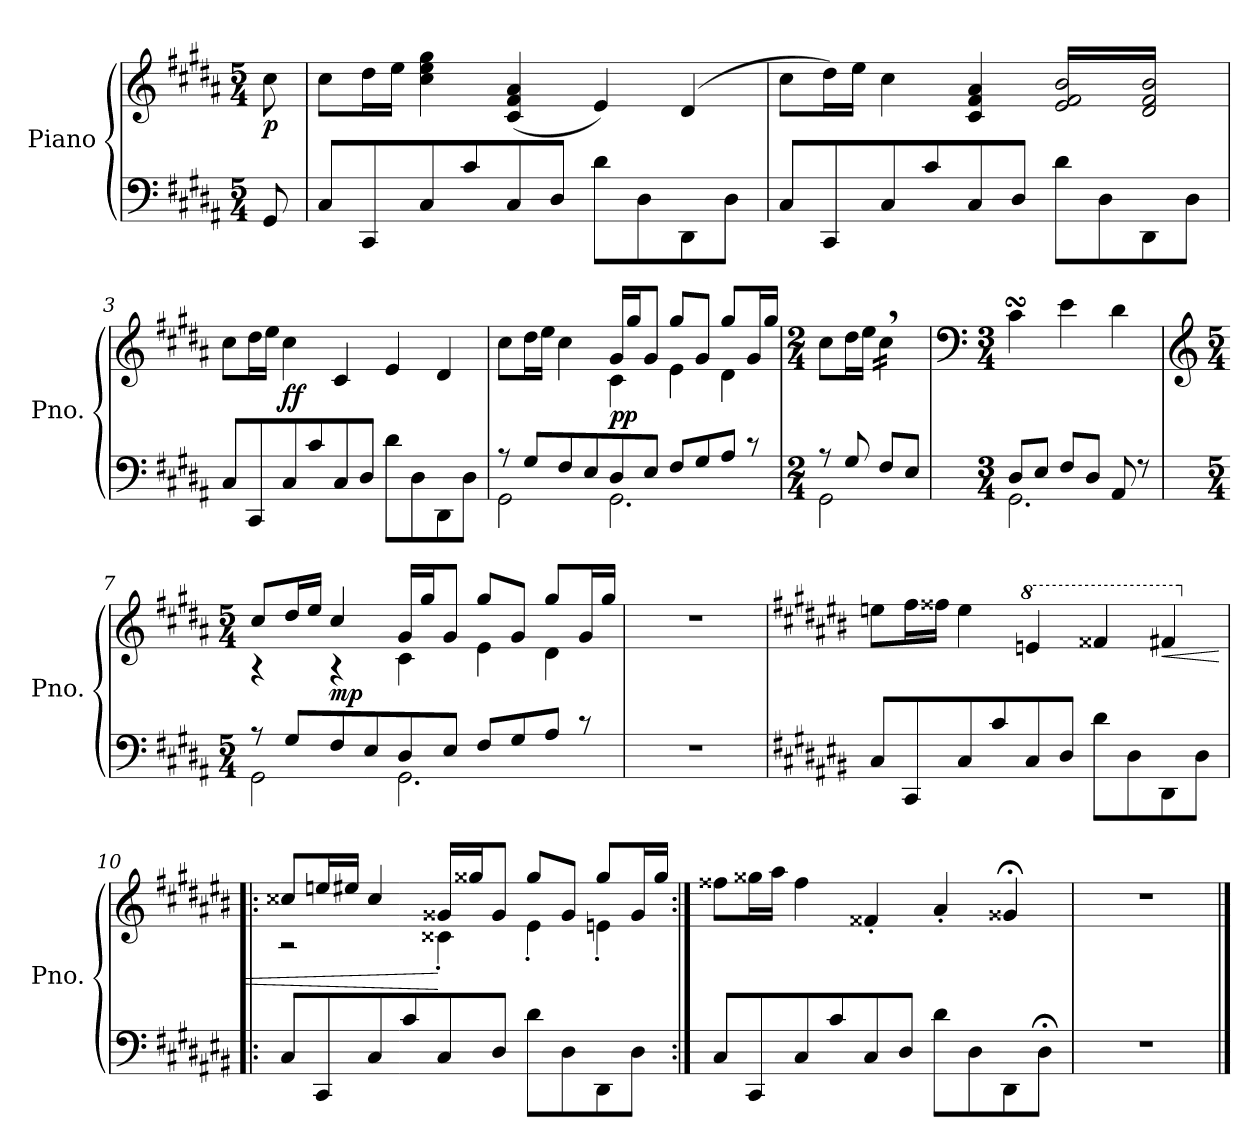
**kern	**kern	**dynam
*part1	*part1	*part1
*staff2	*staff1	*staff1/2
*I"Piano	*	*
*I'Pno.	*	*
*clefF4	*clefG2	*
*k[f#c#g#d#a#]	*k[f#c#g#d#a#]	*
*M5/4	*M5/4	*
*MM120	*MM120	*
=	=	=
!	!	!LO:DY:b
8GG#/	8cc#\	p
=1	=1	=1
8C#/L	8cc#\L	.
8CC#/	16dd#\L	.
.	16ee\JJ	.
8C#/	4cc#\ 4ee\ 4gg#\	.
8c#/	.	.
8C#/	(<4c#/ 4f#/ 4a#/	.
8D#/J	.	.
8d#\L	4e/)	.
8D#\	.	.
8DD#\	(<4d#/	.
8D#\J	.	.
=2	=2	=2
8C#/L	8cc#\L	.
8CC#/	16dd#\L)	.
.	16ee\JJ	.
8C#/	4cc#\	.
8c#/	.	.
8C#/	4c#/ 4f#/ 4a#/	.
8D#/J	.	.
*	*tremolo	*
8d#\L	16e/ 16f#/ 16b/LL	.
.	16d#/ 16f#/ 16b/	.
8D#\	16e/ 16f#/ 16b/	.
.	16d#/ 16f#/ 16b/	.
8DD#\	16e/ 16f#/ 16b/	.
.	16d#/ 16f#/ 16b/	.
8D#\J	16e/ 16f#/ 16b/	.
.	16d#/ 16f#/ 16b/JJ	.
*	*Xtremolo	*
=3	=3	=3
8C#/L	8cc#\L	.
.	.	.
8CC#/	16dd#\L	.
.	16ee\JJ	.
!	!	!LO:DY:b
8C#/	4cc#\	ff
8c#/	.	.
8C#/	4c#/	.
8D#/J	.	.
8d#\L	4e/	.
8D#\	.	.
8DD#\	4d#/	.
8D#\J	.	.
!!LO:LB:g=z
=4	=4	=4
*^	*^	*
8r	2GG#\	8cc#\L	2ryy	.
8G#/L	.	16dd#\L	.	.
.	.	16ee\JJ	.	.
8F#/	.	4cc#\	.	.
8E/	.	.	.	.
!	!	!	!	!LO:DY:b
8D#/	2.GG#\	16g#/LL	4c#\	pp
.	.	16gg#/J	.	.
8E/J	.	8g#/J	.	.
8F#/L	.	8gg#/L	4e\	.
8G#/	.	8g#/J	.	.
8A#/J	.	8gg#/L	4d#\	.
8r	.	16g#/L	.	.
.	.	16gg#/JJ	.	.
*	*	*v	*v	*
=5	=5	=5	=5
*M2/4	*	*M2/4	*
8r	2GG#\	8cc#\L	.
8G#/	.	16dd#\L	.
.	.	16ee\JJ	.
*	*	*tremolo	*
8F#/L	.	16cc#,\LL	.
.	.	16cc#,\	.
8E/J	.	16cc#,\	.
.	.	16cc#,\JJ	.
*	*	*Xtremolo	*
=6	=6	=6	=6
*	*	*clefF4	*
*M3/4	*	*M3/4	*
8D#/L	2.GG#\	4c#sSSS\	.
8E/J	.	.	.
8F#/L	.	4e\	.
8D#/J	.	.	.
8AA#/	.	4d#\	.
8r	.	.	.
=7	=7	=7	=7
*	*	*clefG2	*
*M5/4	*	*M5/4	*
*	*	*^	*
8r	2GG#\	8cc#/L	4r	.
8G#/L	.	16dd#/L	.	.
.	.	16ee/JJ	.	.
!	!	!	!	!LO:DY:b
8F#/	.	4cc#/	4r	mp
8E/	.	.	.	.
8D#/	2.GG#\	16g#/LL	4c#\	.
.	.	16gg#/J	.	.
8E/J	.	8g#/J	.	.
8F#/L	.	8gg#/L	4e\	.
8G#/	.	8g#/J	.	.
8A#/J	.	8gg#/L	4d#\	.
8r	.	16g#/L	.	.
.	.	16gg#/JJ	.	.
*v	*v	*	*	*
*	*v	*v	*
!!LO:LB:g=z
=8	=8	=8
4%5r	4%5r	.
=9	=9	=9
*k[f#c#g#d#a#e#b#]	*k[f#c#g#d#a#e#b#]	*
8C#/L	8een\L	.
8CC#/	16ff#\L	.
.	16ff##X\JJ	.
8C#/	4ee\	.
8c#/	.	.
*	*8va	*
8C#/	4ee/	.
8D#/J	.	.
8d#\L	4ff##/	.
8D#\	.	.
!	!	!LO:HP:b
8DD#\	4ff#X/	<
8D#\J	.	.
=10!|:	=10!|:	=10!|:
*	*X8va	*
*	*^	*
8C#/L	8cc##X/L	2r	.
8CC#/	16een/L	.	.
.	16ee#X/JJ	.	.
8C#/	4cc##/	.	.
8c#/	.	.	.
8C#/	16g##X/LL	4c##X'\	[
.	16gg##X/J	.	.
8D#/J	8g##/J	.	.
8d#\L	8gg##/L	4e#'\	.
8D#\	8g##/J	.	.
8DD#\	8gg##/L	4en'\	.
8D#\J	16g##/L	.	.
.	16gg##/JJ	.	.
*	*v	*v	*
!!LO:LB:g=z
=11:|!	=11:|!	=11:|!
8C#/L	8ff##X\L	.
8CC#/	16gg##X\L	.
.	16aa#\JJ	.
8C#/	4ff##\	.
8c#/	.	.
8C#/	4f##X'/	.
8D#/J	.	.
8d#\L	4a#'/	.
8D#\	.	.
8DD#\	4g##X;</	.
8D#;<\J	.	.
=12	=12	=12
4%5r	4%5r	.
==	==	==
*-	*-	*-
